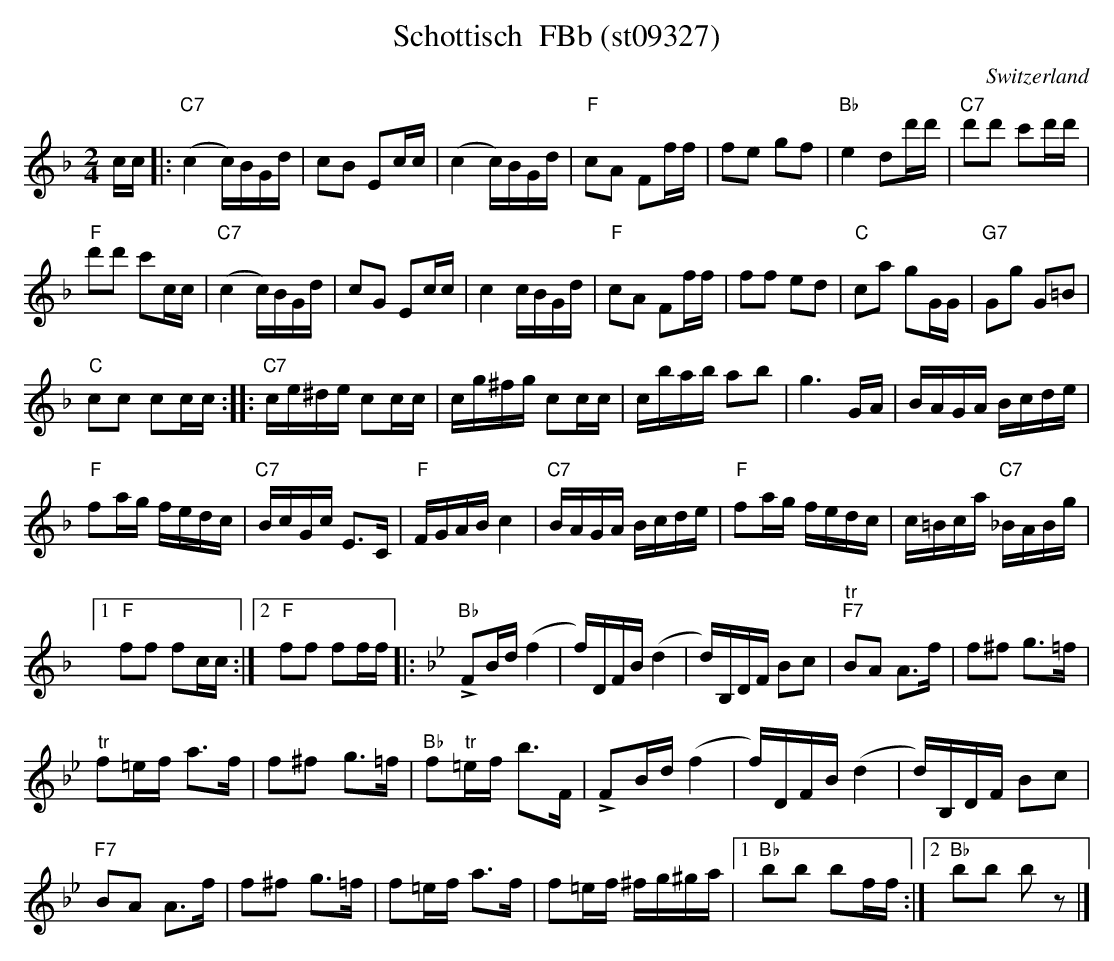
X:1
T:Schottisch  FBb (st09327)
M:2/4
L:1/16
O:Switzerland
K:F major
cc |: ("C7"c4c)BGd | c2B2 E2cc | (c4c)BGd | "F"c2A2 F2ff | f2e2 g2f2 | "Bb"e4 d2d'd' | "C7"d'2d'2 c'2d'd' |
"F"d'2d'2 c'2cc | ("C7"c4c)BGd | c2G2 E2cc | c4cBGd | "F"c2A2 F2ff | f2f2 e2d2 | "C"c2a2 g2GG | "G7"G2g2 G2=B2 |
"C"c2c2 c2cc :: "C7"ce^de c2cc | cg^fg c2cc | cbab a2b2 | g6GA | BAGA Bcde |
"F"f2ag fedc | "C7"BcGc E3C | "F"FGABc4 | "C7"BAGA Bcde | "F"f2ag fedc | c=Bca "C7"_BABg |1
"F"f2f2 f2cc :|2 "F"f2f2 f2ff |: [K:Bb] !>!"Bb"F2Bd (f4 | f)DFB (d4 | d)B,DF B2c2 | "tr""F7"B2A2 A3f | f2^f2 g3=f |
"tr"f2=ef a3f | f2^f2 g3=f | "Bb"f2"tr"=ef b3F | !>!F2Bd (f4 | f)DFB (d4 | d)B,DF B2c2 |
"F7"B2A2 A3f | f2^f2 g3=f | f2=ef a3f | f2=ef ^fg^ga |1 "Bb"b2b2 b2ff :|2 "Bb"b2b2 b2z2 |]
